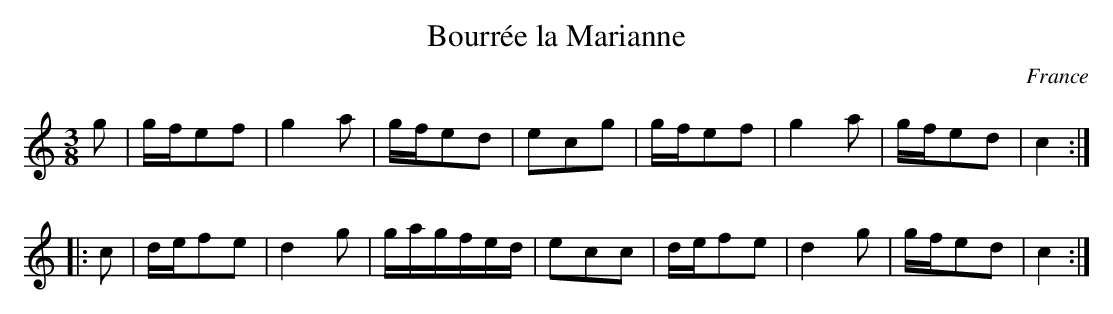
X:1
T:Bourr\'ee la Marianne
O:France
M:3/8
K:C
g2|\
gfe2f2| g4a2| gfe2d2| e2c2g2|\
gfe2f2| g4a2| gfe2d2| c4:|
|: c2|\
def2e2| d4g2| gagfed| e2c2c2|\
def2e2| d4g2| gfe2d2| c4:|
